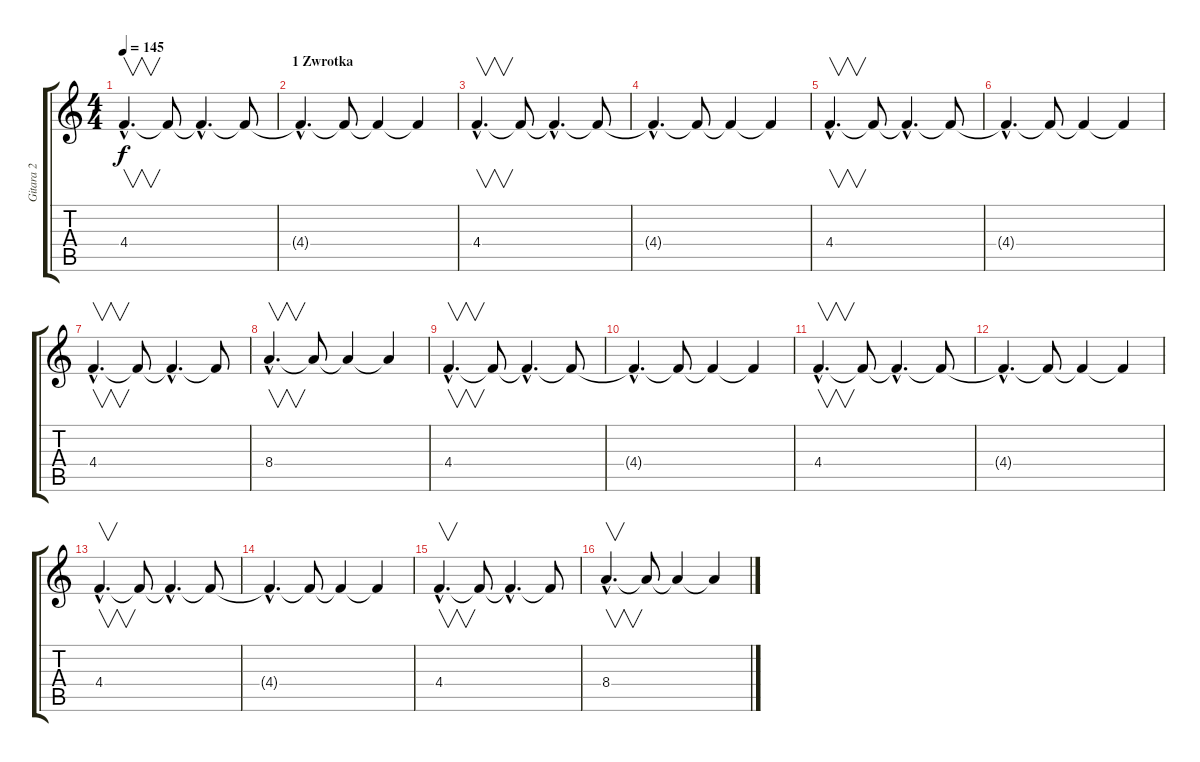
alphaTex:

\track ("Gitara 2" "Gitara 2") {instrument distortionguitar}
\staff {score tabs}
\tuning (Eb4 Bb3 Gb3 Db3 Ab2 Db2) {hide}
\ts (4 4)
\tempo 145
\clef g2
\ks c
4.4{hac}.4{v d dy f volume 16 instrument stringensemble1} 4.4{t}.8 4.4{hac t}.4{d} 4.4{t}.8 |
\section ("" "1 Zwrotka")
4.4{hac t}.4{d} 4.4{t}.8 4.4{t}.4 4.4{t}.4 |
4.4{hac}.4{v d volume 9 instrument stringensemble1} 4.4{t}.8 4.4{hac t}.4{d} 4.4{t}.8 |
4.4{hac t}.4{d} 4.4{t}.8 4.4{t}.4 4.4{t}.4 |
4.4{hac}.4{v d volume 16 instrument stringensemble1} 4.4{t}.8 4.4{hac t}.4{d} 4.4{t}.8 |
4.4{hac t}.4{d} 4.4{t}.8 4.4{t}.4 4.4{t}.4 |
4.4{hac}.4{v d volume 9 instrument stringensemble1} 4.4{t}.8 4.4{hac t}.4{d} 4.4{t}.8 |
8.4{hac}.4{v d volume 14 instrument stringensemble1} 8.4{t}.8 8.4{t}.4 8.4{t}.4{volume 8} |
4.4{hac}.4{v d volume 16 instrument stringensemble1} 4.4{t}.8 4.4{hac t}.4{d} 4.4{t}.8 |
4.4{hac t}.4{d} 4.4{t}.8 4.4{t}.4 4.4{t}.4 |
4.4{hac}.4{v d volume 9 instrument stringensemble1} 4.4{t}.8 4.4{hac t}.4{d} 4.4{t}.8 |
4.4{hac t}.4{d} 4.4{t}.8 4.4{t}.4 4.4{t}.4 |
4.4{hac}.4{v d volume 16 instrument stringensemble1} 4.4{t}.8 4.4{hac t}.4{d} 4.4{t}.8 |
4.4{hac t}.4{d} 4.4{t}.8 4.4{t}.4 4.4{t}.4 |
4.4{hac}.4{v d volume 9 instrument stringensemble1} 4.4{t}.8 4.4{hac t}.4{d} 4.4{t}.8 |
8.4{hac}.4{v d volume 14 instrument stringensemble1} 8.4{t}.8 8.4{t}.4 8.4{t}.4{volume 8}
